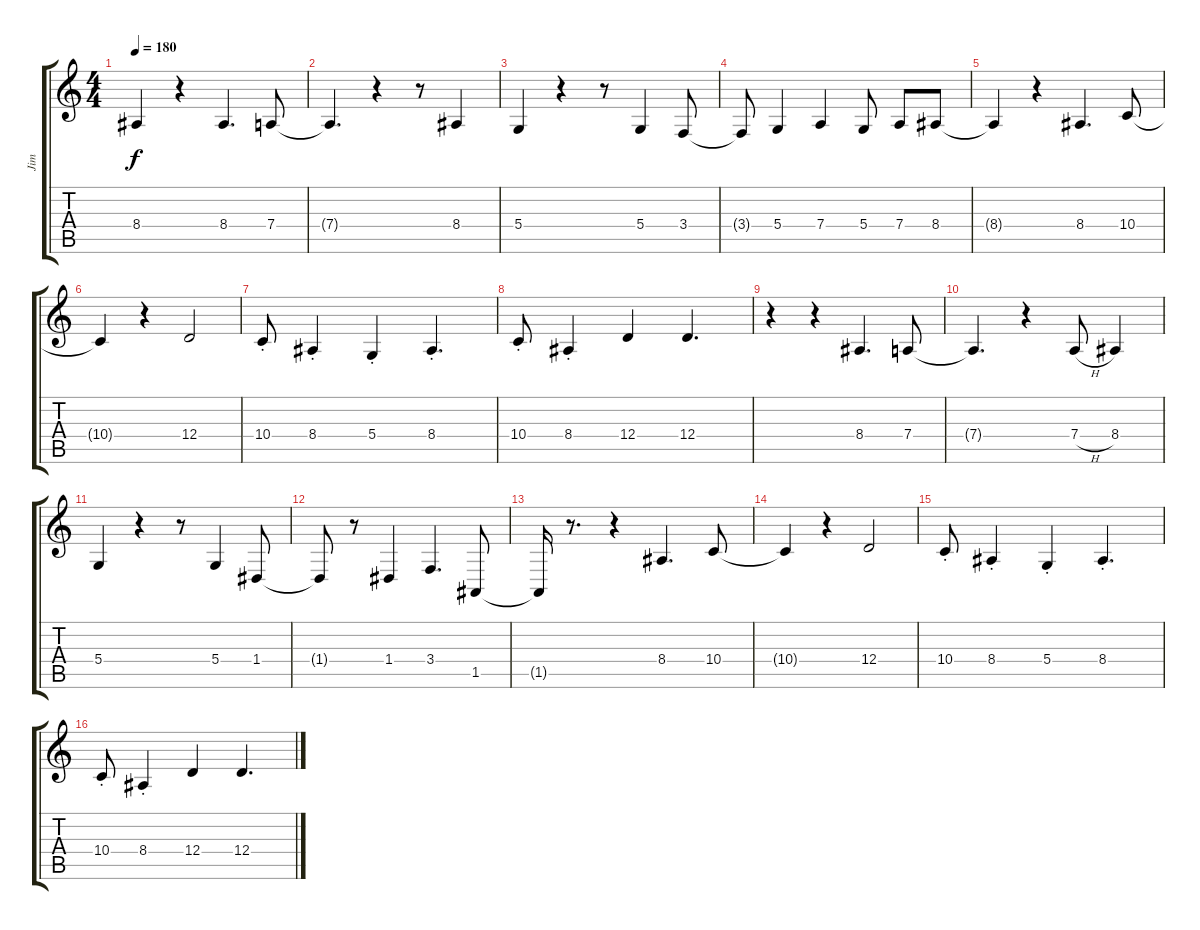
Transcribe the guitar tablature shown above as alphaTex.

\track ("Jim" "Jim") {instrument trombone}
\staff {score tabs}
\tuning (E4 B3 G3 D3 A2 E2) {hide}
\ts (4 4)
\tempo 180
\clef g2
\ks c
8.4.4{dy f} r.4 8.4.4{d} 7.4.8 |
7.4{t}.4{d} r.4 r.8 8.4.4 |
5.4.4 r.4 r.8 5.4.4 3.4.8 |
3.4{t}.8 5.4.4 7.4.4 5.4.8 7.4.8 8.4.8 |
8.4{t}.4 r.4 8.4.4{d} 10.4.8 |
10.4{t}.4 r.4 12.4.2 |
10.4{st}.8 8.4{st}.4 5.4{st}.4 8.4{st}.4{d} |
10.4{st}.8 8.4{st}.4 12.4.4 12.4.4{d} |
r.4 r.4 8.4.4{d} 7.4.8 |
7.4{t}.4{d} r.4 7.4{h}.8 8.4.4 |
5.4.4 r.4 r.8 5.4.4 1.4.8 |
1.4{t}.8 r.8 1.4.4 3.4.4{d} 1.5.8 |
1.5{t}.16 r.8{d} r.4 8.4.4{d} 10.4.8 |
10.4{t}.4 r.4 12.4.2 |
10.4{st}.8 8.4{st}.4 5.4{st}.4 8.4{st}.4{d} |
10.4{st}.8 8.4{st}.4 12.4.4 12.4.4{d}
